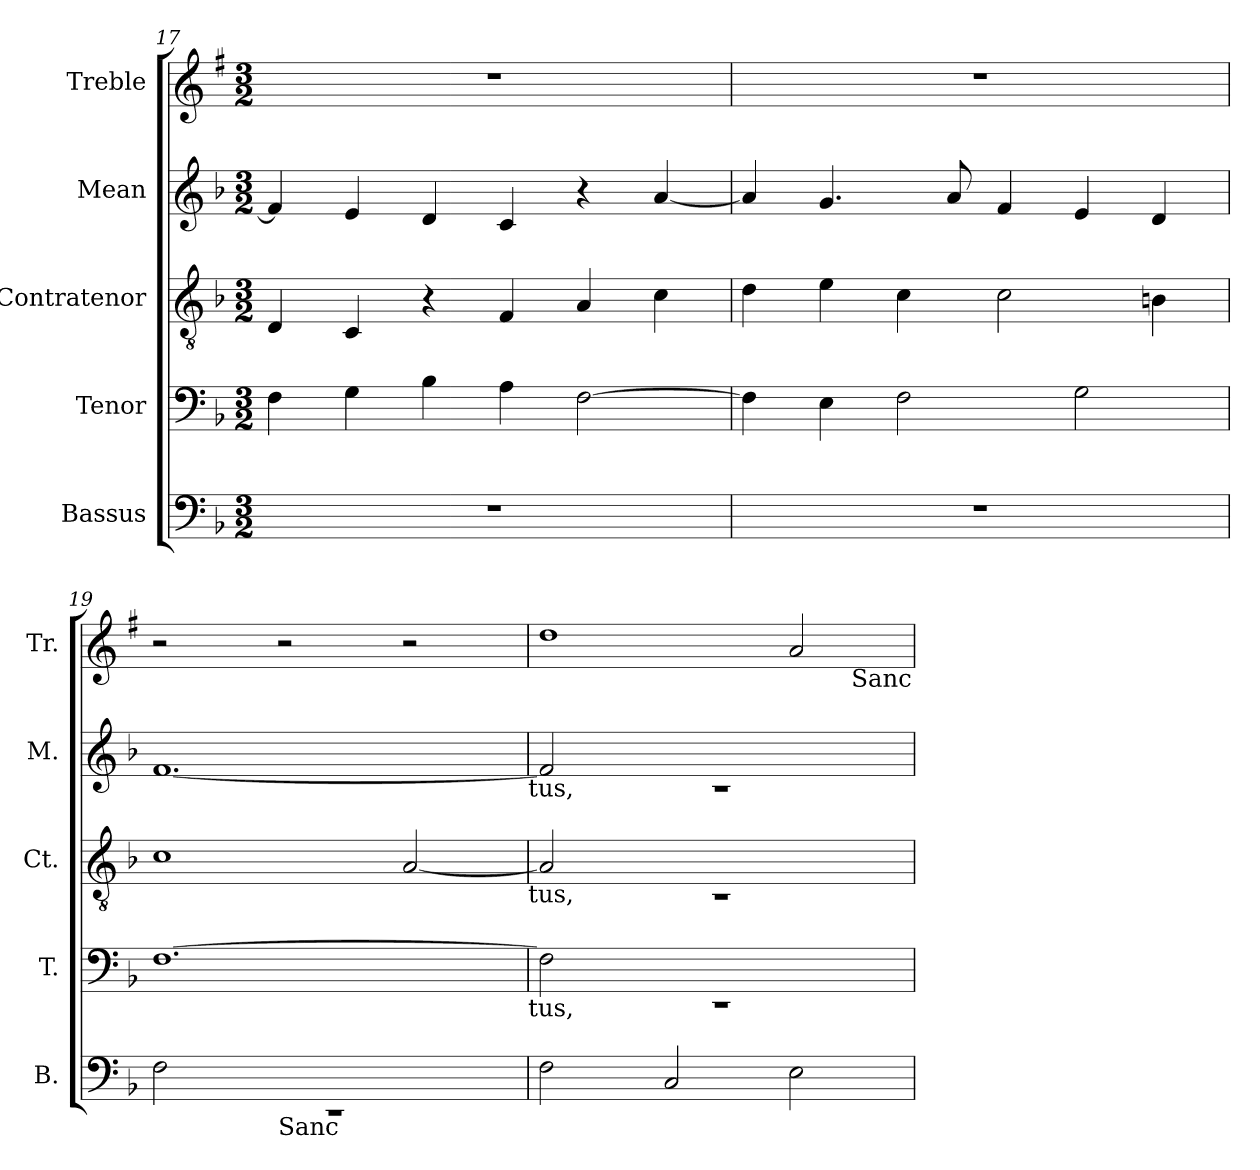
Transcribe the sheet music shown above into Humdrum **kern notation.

**kern	**kern	**kern	**kern	**kern
*part5	*part4	*part3	*part2	*part1
*staff5	*staff4	*staff3	*staff2	*staff1
*I"Bassus	*I"Tenor	*I"Contratenor	*I"Mean	*I"Treble
*I'B.	*I'T.	*I'Ct.	*I'M.	*I'Tr.
*clefF4	*clefF4	*clefGv2	*clefG2	*clefG2
*ITrd7c12	*	*	*	*ITrd1c2
*k[b-]	*k[b-]	*k[b-]	*k[b-]	*k[b-]
*F:	*F:	*F:	*F:	*F:
*M3/2	*M3/2	*M3/2	*M3/2	*M3/2
=17	=17	=17	=17	=17
1.r	4F\	4D/	4f/]	1.r
.	4G\	4C/	4e/	.
.	4B-\	4r	4d/	.
.	4A\	4F/	4c/	.
.	[>2F\	4A/	4r	.
.	.	4c\	[<4a/	.
=18	=18	=18	=18	=18
1.r	4F\]	4d\	4a/]	1.r
.	4E\	4e\	4.g/	.
.	2F\	4c\	.	.
.	.	.	8a/	.
.	.	2c\	4f/	.
.	2G\	.	4e/	.
.	.	4Bn\	4d/	.
!!LO:PB:g=z
=19	=19	=19	=19	=19
*^	*	*	*	*
!	!LO:N:vis=1	!	!	!	!
*	*^	*	*	*	*
2ryy	1.rEE	2FF\	[>1.F	1c	[<1.f	2r
!LO:TX:b:t=Sanc	!	!	!	!	!	!
1ryy	.	1ryy	.	.	.	2r
.	.	.	.	[<2A/	.	2r
*v	*v	*v	*	*	*	*
!	!	!	!LO:TX:b:t=tus,	!
!	!	!LO:TX:b:t=tus,	!	!
!	!LO:TX:b:t=tus,	!	!	!
=20	=20	=20	=20	=20
*	*^	*^	*^	*
!	!	!LO:N:vis=1	!	!LO:N:vis=1	!	!LO:N:vis=1	!
2FF\	2F\]	1.rEE	2A/]	1.rC	2f/]	1.rc	1cc
2CC/	1ryy	.	1ryy	.	1ryy	.	.
2EE\	.	.	.	.	.	.	2g/
*	*v	*v	*	*	*v	*v	*
*	*	*v	*v	*	*
!	!	!	!	!LO:TX:b:t=Sanc
=	=	=	=	=
*-	*-	*-	*-	*-
